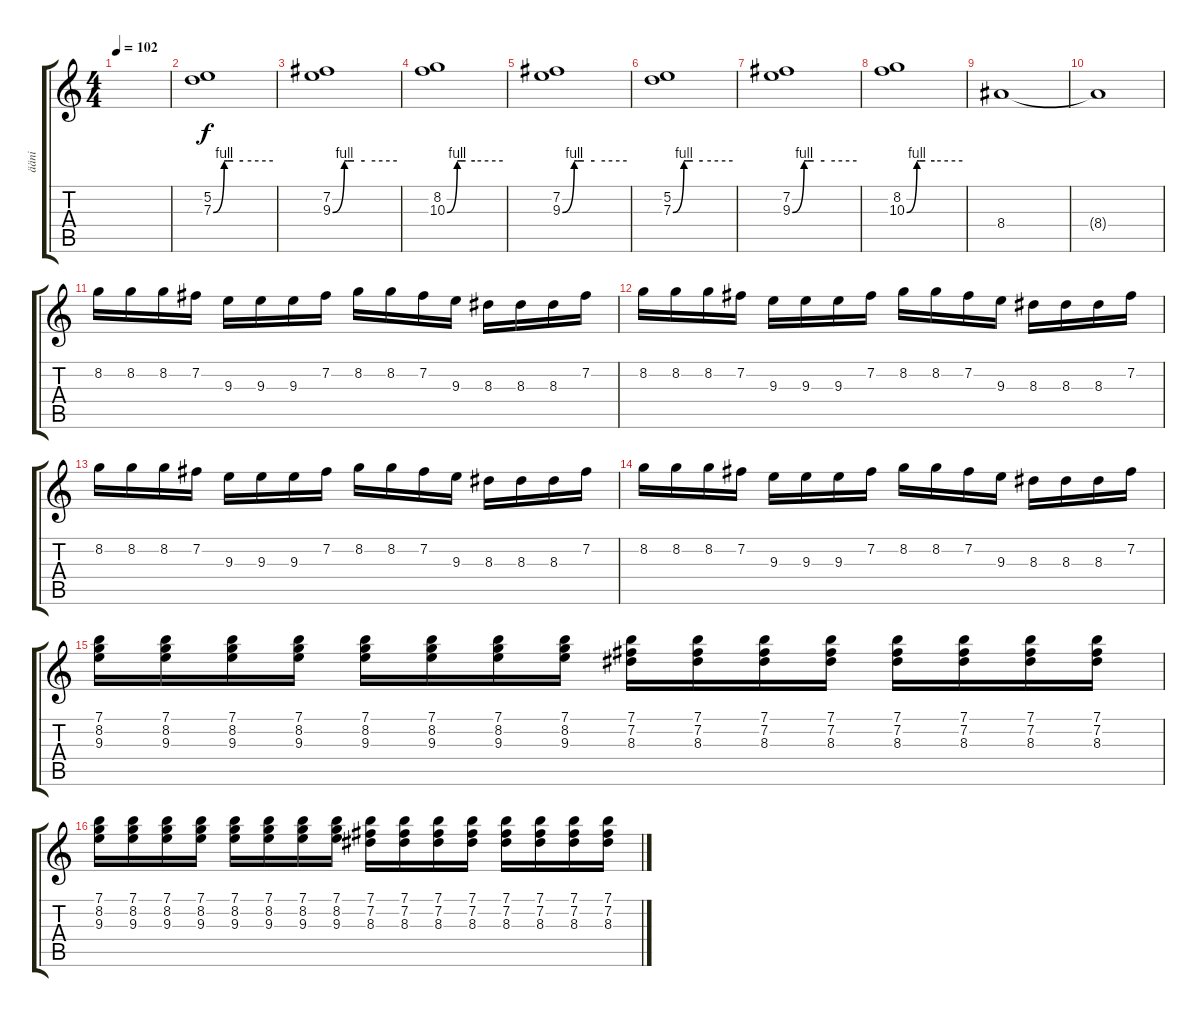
\track ("ääni" "ääni") {instrument overdrivenguitar}
\staff {score tabs}
\tuning (E4 B3 G3 D3 A2 E2) {hide}
\ts (4 4)
\tempo 102
\clef g2
\ks c
|
(5.2 7.3{be (custom 0 0 11 4 14 4 20 4 30 4 60 4)}).1 |
(7.2 9.3{be (custom 0 0 11 4 14 4 20 4 30 4 60 4)}).1 |
(8.2 10.3{be (custom 0 0 11 4 14 4 20 4 30 4 60 4)}).1 |
(7.2 9.3{be (custom 0 0 11 4 14 4 20 4 30 4 60 4)}).1 |
(5.2 7.3{be (custom 0 0 11 4 14 4 20 4 30 4 60 4)}).1 |
(7.2 9.3{be (custom 0 0 11 4 14 4 20 4 30 4 60 4)}).1 |
(8.2 10.3{be (custom 0 0 11 4 14 4 20 4 30 4 60 4)}).1 |
8.4.1 |
8.4{t}.1 |
8.2.16 8.2.16 8.2.16 7.2.16 9.3.16 9.3.16 9.3.16 7.2.16 8.2.16 8.2.16 7.2.16 9.3.16 8.3.16 8.3.16 8.3.16 7.2.16 |
8.2.16 8.2.16 8.2.16 7.2.16 9.3.16 9.3.16 9.3.16 7.2.16 8.2.16 8.2.16 7.2.16 9.3.16 8.3.16 8.3.16 8.3.16 7.2.16 |
8.2.16 8.2.16 8.2.16 7.2.16 9.3.16 9.3.16 9.3.16 7.2.16 8.2.16 8.2.16 7.2.16 9.3.16 8.3.16 8.3.16 8.3.16 7.2.16 |
8.2.16 8.2.16 8.2.16 7.2.16 9.3.16 9.3.16 9.3.16 7.2.16 8.2.16 8.2.16 7.2.16 9.3.16 8.3.16 8.3.16 8.3.16 7.2.16 |
(7.1 8.2 9.3).16 (7.1 8.2 9.3).16 (7.1 8.2 9.3).16 (7.1 8.2 9.3).16 (7.1 8.2 9.3).16 (7.1 8.2 9.3).16 (7.1 8.2 9.3).16 (7.1 8.2 9.3).16 (7.1 7.2 8.3).16 (7.1 7.2 8.3).16 (7.1 7.2 8.3).16 (7.1 7.2 8.3).16 (7.1 7.2 8.3).16 (7.1 7.2 8.3).16 (7.1 7.2 8.3).16 (7.1 7.2 8.3).16 |
(7.1 8.2 9.3).16 (7.1 8.2 9.3).16 (7.1 8.2 9.3).16 (7.1 8.2 9.3).16 (7.1 8.2 9.3).16 (7.1 8.2 9.3).16 (7.1 8.2 9.3).16 (7.1 8.2 9.3).16 (7.1 7.2 8.3).16 (7.1 7.2 8.3).16 (7.1 7.2 8.3).16 (7.1 7.2 8.3).16 (7.1 7.2 8.3).16 (7.1 7.2 8.3).16 (7.1 7.2 8.3).16 (7.1 7.2 8.3).16
